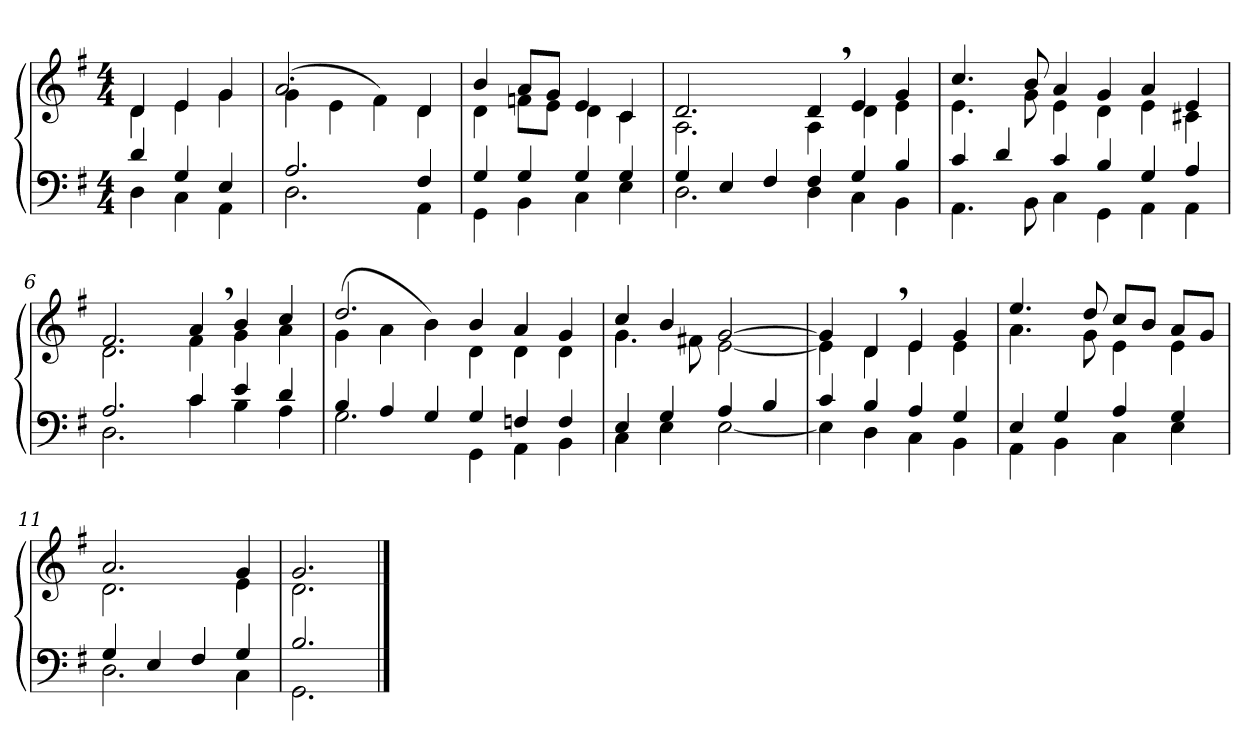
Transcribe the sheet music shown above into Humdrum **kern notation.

**kern	**kern
*part1	*part1
*staff2	*staff1
*clefF4	*clefG2
*k[f#]	*k[f#]
*G:	*G:
*M4/4	*M4/4
=1	=1
*^	*^
4d/	4D\	4d/	4d\
4G/	4C\	4e/	4e\
4E/	4AA\	4g/	4g\
=2	=2	=2	=2
2.A/	2.D\	(<4g'<\	2a/
.	.	4e\	.
.	.	4f#\)	4ryy
4F#/	4AA\	4d\	4d/
=3	=3	=3	=3
4G/	4GG\	4b/	4d\
4G/	4BB\	8a/L	8fn\L
.	.	8g/J	8e\J
4G/	4C\	4e/	4d\
4G/	4E\	4c/	4c\
=4	=4	=4	=4
4G/	2.D\	2.d/	2.A\
4E/	.	.	.
4F#/	.	.	.
4F#/	4D\	4d,>/	4A\
4G/	4C\	4e/	4d\
4B/	4BB\	4g/	4e\
!!LO:LB:g=z	!!
=5	=5	=5	=5
4c/	4.AA\	4.cc/	4.e\
4d/	.	.	.
.	8BB\	8b/	8g\
4c/	4C\	4a/	4e\
4B/	4GG\	4g/	4d\
4G/	4AA\	4a/	4e\
4A/	4AA\	4e/	4c#X\
=6	=6	=6	=6
2.A/	2.D\	2.f#/	2.d\
4c/	4c\	4a,>/	4f#\
4e/	4B\	4b/	4g\
4d/	4A\	4cc/	4a\
=7	=7	=7	=7
4B/	2.G\	(<4g\	2.dd/
4A/	.	4a\	.
4G/	.	4b\)	.
4G/	4GG\	4b/	4d\
4Fn/	4AA\	4d\	4a/
4F/	4BB\	4g/	4d\
=8	=8	=8	=8
4E/	4C\	4cc/	4.g\
4G/	4E\	4b/	.
.	.	.	8f#X\
4A/	[>2E\	[>2g/	[>2e\
4B/	.	.	.
!!LO:LB:g=z	!!
=9	=9	=9	=9
4c/	4E\]	4g/]	4e\]
4B/	4D\	4d,>/	4d\
4A/	4C\	4e/	4e\
4G/	4BB\	4g/	4e\
=10	=10	=10	=10
4E/	4AA\	4.ee/	4.a\
4G/	4BB\	.	.
.	.	8dd/	8g\
4A/	4C\	8cc/L	4e\
.	.	8b/J	.
4G/	4E\	8a/L	4e\
.	.	8g/J	.
=11	=11	=11	=11
4G/	2.D\	2.a/	2.d\
4E/	.	.	.
4F#/	.	.	.
4G/	4C\	4g/	4e\
=12	=12	=12	=12
2.B/	2.GG\	2.g/	2.d\
*v	*v	*	*
*	*v	*v
==	==
*-	*-
